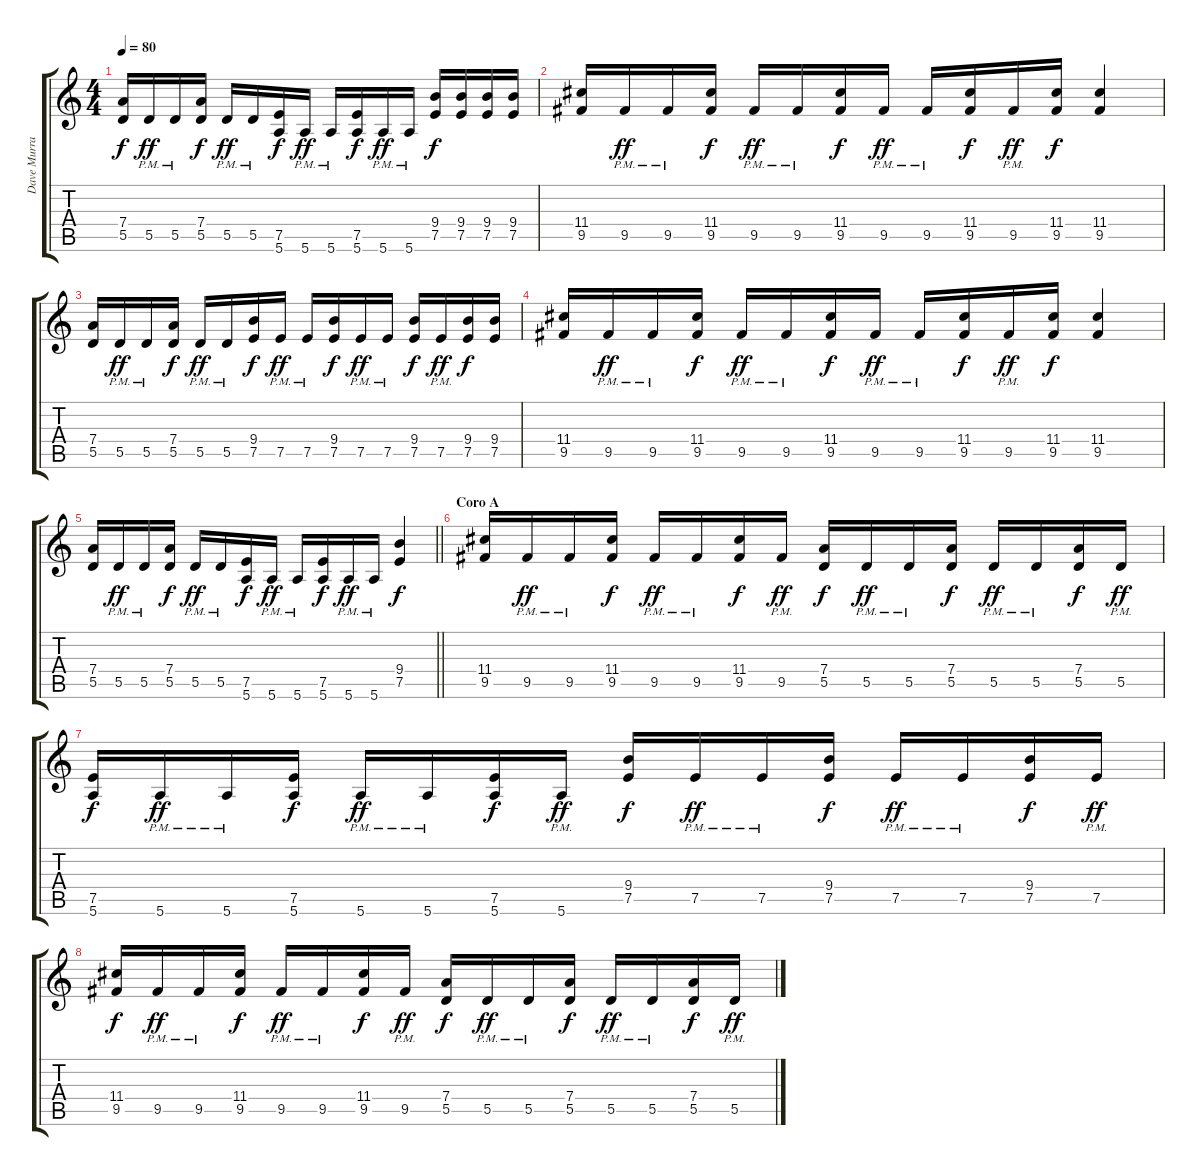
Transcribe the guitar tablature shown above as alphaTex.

\track ("Dave Murray" "Dave Murra") {instrument distortionguitar}
\staff {score tabs}
\tuning (E4 B3 G3 D3 A2 E2) {hide}
\ts (4 4)
\tempo 80
\clef g2
\ks c
(7.4 5.5).16{dy f} 5.5{pm}.16{dy ff} 5.5{pm}.16 (7.4 5.5).16{dy f} 5.5{pm}.16{dy ff} 5.5{pm}.16 (7.5 5.6).16{dy f} 5.6{pm}.16{dy ff} 5.6{pm}.16 (7.5 5.6).16{dy f} 5.6{pm}.16{dy ff} 5.6{pm}.16 (9.4 7.5).16{dy f} (9.4 7.5).16 (9.4 7.5).16 (9.4 7.5).16 |
(11.4 9.5).16 9.5{pm}.16{dy ff} 9.5{pm}.16 (11.4 9.5).16{dy f} 9.5{pm}.16{dy ff} 9.5{pm}.16 (11.4 9.5).16{dy f} 9.5{pm}.16{dy ff} 9.5{pm}.16 (11.4 9.5).16{dy f} 9.5{pm}.16{dy ff} (11.4 9.5).16{dy f} (11.4 9.5).4 |
(7.4 5.5).16 5.5{pm}.16{dy ff} 5.5{pm}.16 (7.4 5.5).16{dy f} 5.5{pm}.16{dy ff} 5.5{pm}.16 (9.4 7.5).16{dy f} 7.5{pm}.16{dy ff} 7.5{pm}.16 (9.4 7.5).16{dy f} 7.5{pm}.16{dy ff} 7.5{pm}.16 (9.4 7.5).16{dy f} 7.5{pm}.16{dy ff} (9.4 7.5).16{dy f} (9.4 7.5).16 |
(11.4 9.5).16 9.5{pm}.16{dy ff} 9.5{pm}.16 (11.4 9.5).16{dy f} 9.5{pm}.16{dy ff} 9.5{pm}.16 (11.4 9.5).16{dy f} 9.5{pm}.16{dy ff} 9.5{pm}.16 (11.4 9.5).16{dy f} 9.5{pm}.16{dy ff} (11.4 9.5).16{dy f} (11.4 9.5).4 |
\barLineRight lightlight
(7.4 5.5).16 5.5{pm}.16{dy ff} 5.5{pm}.16 (7.4 5.5).16{dy f} 5.5{pm}.16{dy ff} 5.5{pm}.16 (7.5 5.6).16{dy f} 5.6{pm}.16{dy ff} 5.6{pm}.16 (7.5 5.6).16{dy f} 5.6{pm}.16{dy ff} 5.6{pm}.16 (9.4 7.5).4{dy f} |
\section ("" "Coro A")
(11.4 9.5).16 9.5{pm}.16{dy ff} 9.5{pm}.16 (11.4 9.5).16{dy f} 9.5{pm}.16{dy ff} 9.5{pm}.16 (11.4 9.5).16{dy f} 9.5{pm}.16{dy ff} (7.4 5.5).16{dy f} 5.5{pm}.16{dy ff} 5.5{pm}.16 (7.4 5.5).16{dy f} 5.5{pm}.16{dy ff} 5.5{pm}.16 (7.4 5.5).16{dy f} 5.5{pm}.16{dy ff} |
(7.5 5.6).16{dy f} 5.6{pm}.16{dy ff} 5.6{pm}.16 (7.5 5.6).16{dy f} 5.6{pm}.16{dy ff} 5.6{pm}.16 (7.5 5.6).16{dy f} 5.6{pm}.16{dy ff} (9.4 7.5).16{dy f} 7.5{pm}.16{dy ff} 7.5{pm}.16 (9.4 7.5).16{dy f} 7.5{pm}.16{dy ff} 7.5{pm}.16 (9.4 7.5).16{dy f} 7.5{pm}.16{dy ff} |
(11.4 9.5).16{dy f} 9.5{pm}.16{dy ff} 9.5{pm}.16 (11.4 9.5).16{dy f} 9.5{pm}.16{dy ff} 9.5{pm}.16 (11.4 9.5).16{dy f} 9.5{pm}.16{dy ff} (7.4 5.5).16{dy f} 5.5{pm}.16{dy ff} 5.5{pm}.16 (7.4 5.5).16{dy f} 5.5{pm}.16{dy ff} 5.5{pm}.16 (7.4 5.5).16{dy f} 5.5{pm}.16{dy ff}
